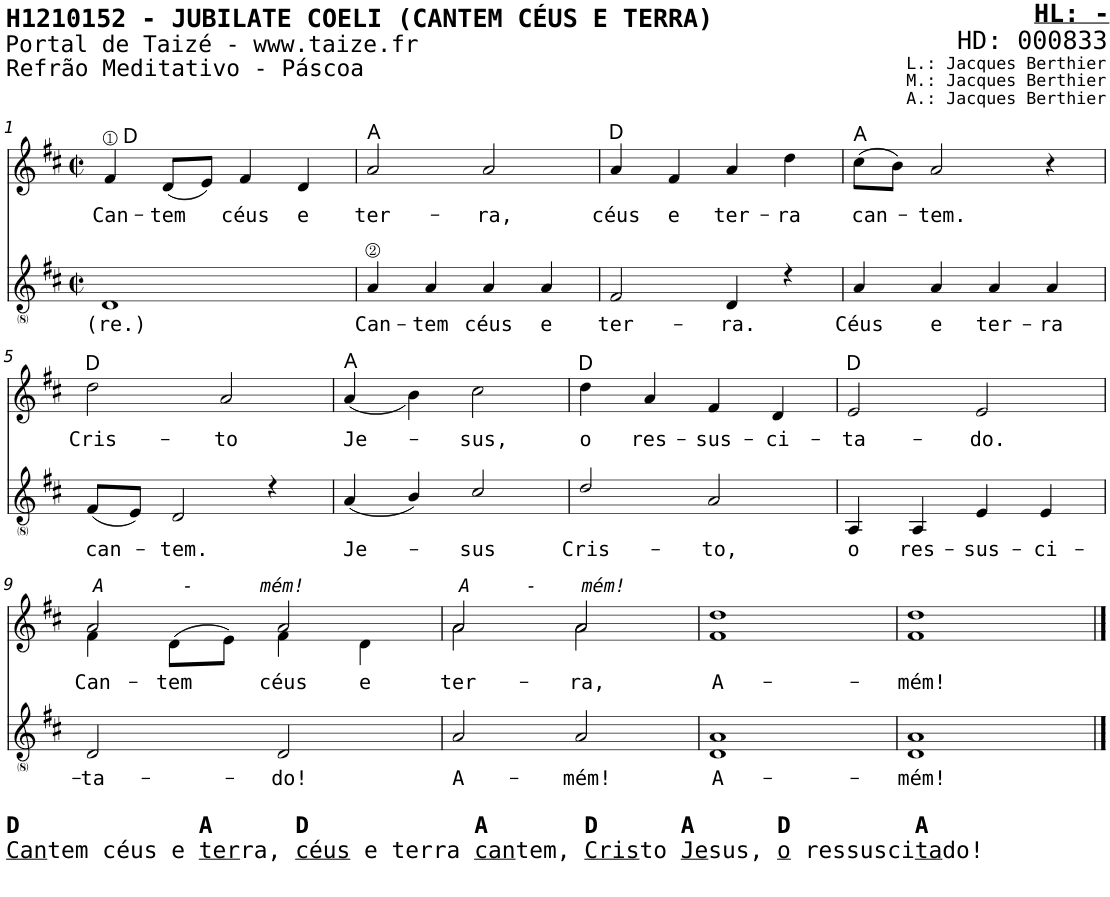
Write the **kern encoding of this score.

**kern	**text	**kern	**text	**harte
*part2	*part2	*part1	*part1	*part1
*staff2	*staff2	*staff1	*staff1	*
*I"Homens	*	*I"Mulheres	*	*
*stria5	*	*stria5	*	*
*clefG2	*	*clefG2	*	*
*k[f#c#]	*	*k[f#c#]	*	*
*M2/2	*	*M2/2	*	*
*met(c|)	*	*met(c|)	*	*
=1	=1	=1	=1	=1
*^	*	*	*	*
!	!	!LO:LY:b	!	!LO:LY:b	!
1ryy	1d	(re.)	4f#/	Can-	D:maj
!	!	!	!	!LO:LY:b	!
.	.	.	(8d/L	-tem	.
.	.	.	8e/J)	.	.
!	!	!	!	!LO:LY:b	!
.	.	.	4f#/	céus	.
!	!	!	!	!LO:LY:b	!
.	.	.	4d/	e	.
=2	=2	=2	=2	=2	=2
!	!	!LO:LY:b	!	!LO:LY:b	!
1ryy	4a/	Can-	2a/	ter-	A:maj
!	!	!LO:LY:b	!	!	!
.	4a/	-tem	.	.	.
!	!	!LO:LY:b	!	!LO:LY:b	!
.	4a/	céus	2a/	-ra,	.
!	!	!LO:LY:b	!	!	!
.	4a/	e	.	.	.
=3	=3	=3	=3	=3	=3
!	!	!LO:LY:b	!	!LO:LY:b	!
1ryy	2f#/	ter-	4a/	céus	D:maj
!	!	!	!	!LO:LY:b	!
.	.	.	4f#/	e	.
!	!	!LO:LY:b	!	!LO:LY:b	!
.	4d/	-ra.	4a/	ter-	.
!	!	!	!	!LO:LY:b	!
.	4r	.	4dd\	-ra	.
=4	=4	=4	=4	=4	=4
!	!	!LO:LY:b	!	!LO:LY:b	!
1ryy	4a/	Céus	(8cc#\L	can-	A:maj
.	.	.	8b\J)	.	.
!	!	!LO:LY:b	!	!LO:LY:b	!
.	4a/	e	2a/	-tem.	.
!	!	!LO:LY:b	!	!	!
.	4a/	ter-	.	.	.
!	!	!LO:LY:b	!	!	!
.	4a/	-ra	4r	.	.
!!LO:LB:g=z
=5	=5	=5	=5	=5	=5
!	!	!LO:LY:b	!	!LO:LY:b	!
1ryy	(<8f#/L	can-	2dd\	Cris-	D:maj
.	8e/J)	.	.	.	.
!	!	!LO:LY:b	!	!	!
.	2d/	-tem.	.	.	.
!	!	!	!	!LO:LY:b	!
.	.	.	2a/	-to	.
.	4r	.	.	.	.
=6	=6	=6	=6	=6	=6
!	!	!LO:LY:b	!	!LO:LY:b	!
1ryy	(<4a/	Je-	(<4a/	Je-	A:maj
.	4b/)	.	4b\)	.	.
!	!	!LO:LY:b	!	!LO:LY:b	!
.	2cc#/	-sus	2cc#\	-sus,	.
=7	=7	=7	=7	=7	=7
!	!	!LO:LY:b	!	!LO:LY:b	!
1ryy	2dd/	Cris-	4dd\	o	D:maj
!	!	!	!	!LO:LY:b	!
.	.	.	4a/	res-	.
!	!	!LO:LY:b	!	!LO:LY:b	!
.	2a/	-to,	4f#/	-sus-	.
!	!	!	!	!LO:LY:b	!
.	.	.	4d/	-ci-	.
=8	=8	=8	=8	=8	=8
!	!	!LO:LY:b	!	!LO:LY:b	!
1ryy	4A/	o	2e/	-ta-	D:maj
!	!	!LO:LY:b	!	!	!
.	4A/	res-	.	.	.
!	!	!LO:LY:b	!	!LO:LY:b	!
.	4e/	-sus-	2e/	-do.	.
!	!	!LO:LY:b	!	!	!
.	4e/	-ci-	.	.	.
!!LO:LB:g=z
=9	=9	=9	=9	=9	=9
!	!	!	!LO:TX:a:i:t=A       -      mém!	!	!
!LO:TX:b:B:t=D             A      D            A       D      A &nbsp;    D         A	!	!	!	!	!
!LO:TX:b:t=Can	!	!	!	!	!
!LO:TX:b:t=tem céus e	!	!	!	!	!
!LO:TX:b:t=ter	!	!	!	!	!
!LO:TX:b:t=ra,	!	!	!	!	!
!LO:TX:b:t=céus	!	!	!	!	!
!LO:TX:b:t=e terra	!	!	!	!	!
!LO:TX:b:t=can	!	!	!	!	!
!LO:TX:b:t=tem,	!	!	!	!	!
!LO:TX:b:t=Cris	!	!	!	!	!
!LO:TX:b:t=to	!	!	!	!	!
!LO:TX:b:t=Je	!	!	!	!	!
!LO:TX:b:t=sus,	!	!	!	!	!
!LO:TX:b:t=o	!	!	!	!	!
!LO:TX:b:t=ressusci	!	!	!	!	!
!LO:TX:b:t=ta	!	!	!	!	!
!LO:TX:b:t=do!	!	!	!	!	!
!	!	!LO:LY:b	!	!LO:LY:b	!
*	*	*	*^	*	*
1ryy	2d/	-ta-	2a/	4f#\	Can-	.
!	!	!	!	!	!LO:LY:b	!
.	.	.	.	(>8d\L	-tem	.
.	.	.	.	8e\J)	.	.
!	!	!LO:LY:b	!	!	!LO:LY:b	!
.	2d/	do!	2a/	4f#\	céus	.
!	!	!	!	!	!LO:LY:b	!
.	.	.	.	4d\	e	.
=10	=10	=10	=10	=10	=10	=10
!	!	!	!LO:TX:a:i:t=A     -    mém!	!	!	!
!	!	!LO:LY:b	!	!	!LO:LY:b	!
1ryy	2a/	A-	2a/	2a\	ter-	.
!	!	!LO:LY:b	!	!	!LO:LY:b	!
.	2a/	-mém!	2a/	2a\	-ra,	.
=11	=11	=11	=11	=11	=11	=11
!	!	!LO:LY:b	!	!	!LO:LY:b	!
*	*^	*	*	*	*	*
1ryy	1a	1d	A-	1dd	1f#	A-	.
=12	=12	=12	=12	=12	=12	=12	=12
!	!	!	!LO:LY:b	!	!	!LO:LY:b	!
1ryy	1a	1d	-mém!	1dd	1f#	-mém!	.
*v	*v	*v	*	*	*	*	*
*	*	*v	*v	*	*
==	==	==	==	==
*-	*-	*-	*-	*-
